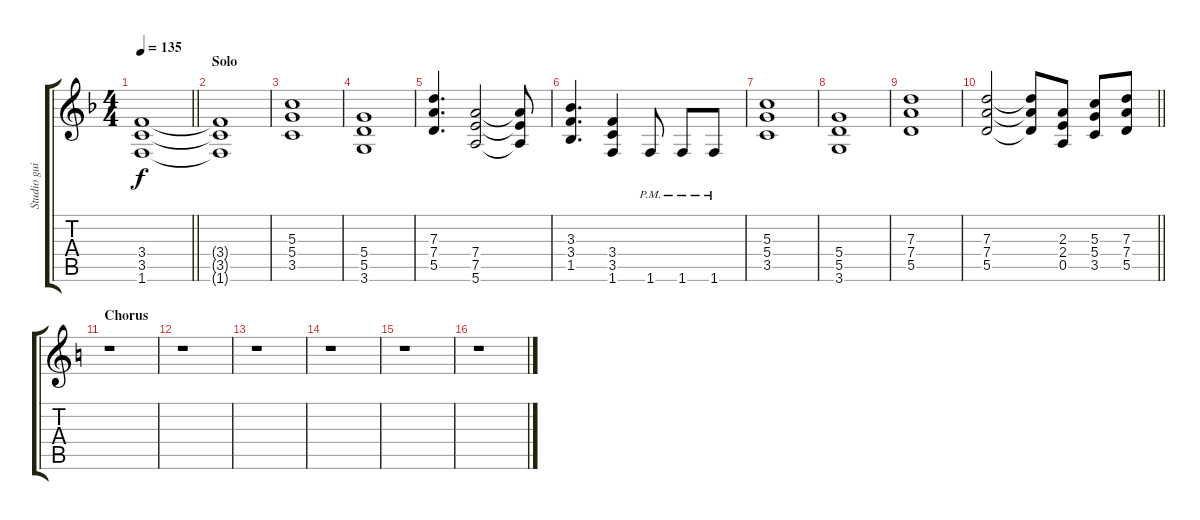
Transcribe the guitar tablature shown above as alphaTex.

\track ("Studio guitar" "Studio gui") {instrument distortionguitar}
\staff {score tabs}
\tuning (E4 B3 G3 D3 A2 E2) {hide}
\ts (4 4)
\tempo 135
\clef g2
\barLineRight lightlight
\ks f
(3.4{t} 3.5{t} 1.6{t}).1{dy f} |
\section ("" "Solo")
(3.4{t} 3.5{t} 1.6{t}).1 |
(5.3 5.4 3.5).1 |
(5.4 5.5 3.6).1 |
(7.3 7.4 5.5).4{d} (7.4 7.5 5.6).2 (7.4{t} 7.5{t} 5.6{t}).8 |
(3.3 3.4 1.5).4{d} (3.4 3.5 1.6).4 1.6{pm}.8 1.6{pm}.8 1.6{pm}.8 |
(5.3 5.4 3.5).1 |
(5.4 5.5 3.6).1 |
(7.3 7.4 5.5).1 |
\barLineRight lightlight
(7.3 7.4 5.5).2 (7.3{t} 7.4{t} 5.5{t}).8 (2.3 2.4 0.5).8 (5.3 5.4 3.5).8 (7.3 7.4 5.5).8 |
\section ("" "Chorus")
\ks c
r.1 |
r.1 |
r.1 |
r.1 |
r.1 |
r.1
